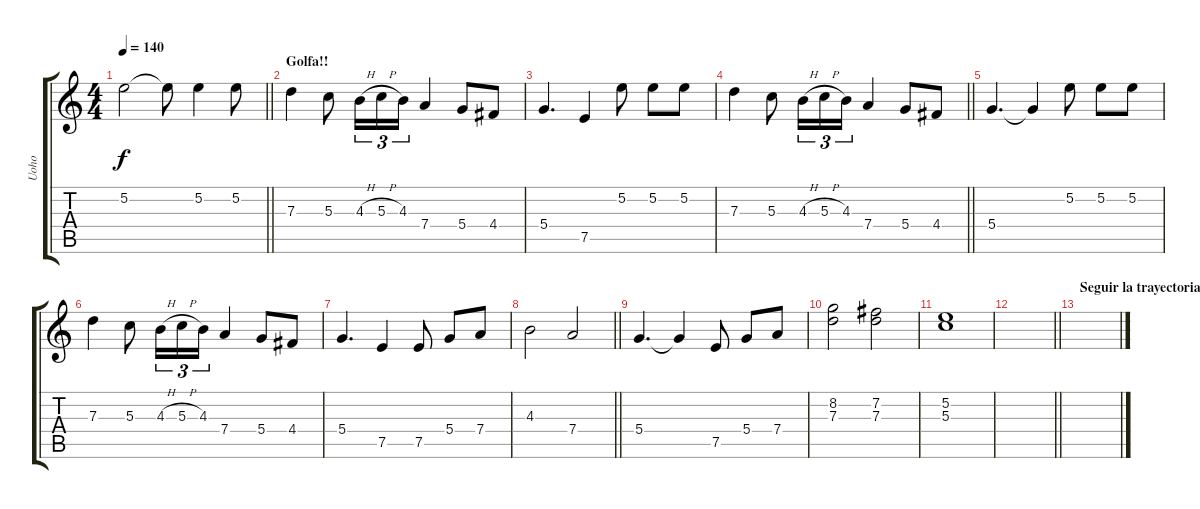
\track ("Uoho" "Uoho") {instrument acousticguitarsteel}
\staff {score tabs}
\tuning (E4 B3 G3 D3 A2 E2) {hide}
\ts (4 4)
\tempo 140
\clef g2
\barLineRight lightlight
\ks c
5.2.2{dy f instrument overdrivenguitar} 5.2{t}.8 5.2.4 5.2.8 |
\section ("" "Golfa!!")
7.3.4 5.3.8 4.3{h}.16{tu (3 2)} 5.3{h}.16{tu (3 2)} 4.3.16{tu (3 2)} 7.4.4 5.4.8 4.4.8 |
5.4.4{d} 7.5.4 5.2.8 5.2.8 5.2.8 |
\barLineRight lightlight
7.3.4 5.3.8 4.3{h}.16{tu (3 2)} 5.3{h}.16{tu (3 2)} 4.3.16{tu (3 2)} 7.4.4 5.4.8 4.4.8 |
5.4.4{d} 5.4{t}.4 5.2.8 5.2.8 5.2.8 |
7.3.4 5.3.8 4.3{h}.16{tu (3 2)} 5.3{h}.16{tu (3 2)} 4.3.16{tu (3 2)} 7.4.4 5.4.8 4.4.8 |
5.4.4{d} 7.5.4 7.5.8 5.4.8 7.4.8 |
\barLineRight lightlight
4.3.2 7.4.2 |
5.4.4{d} 5.4{t}.4 7.5.8 5.4.8 7.4.8 |
(8.2 7.3).2 (7.2 7.3).2 |
(5.2 5.3).1 |
\barLineRight lightlight
|
\section ("" "Seguir la trayectoria...")
